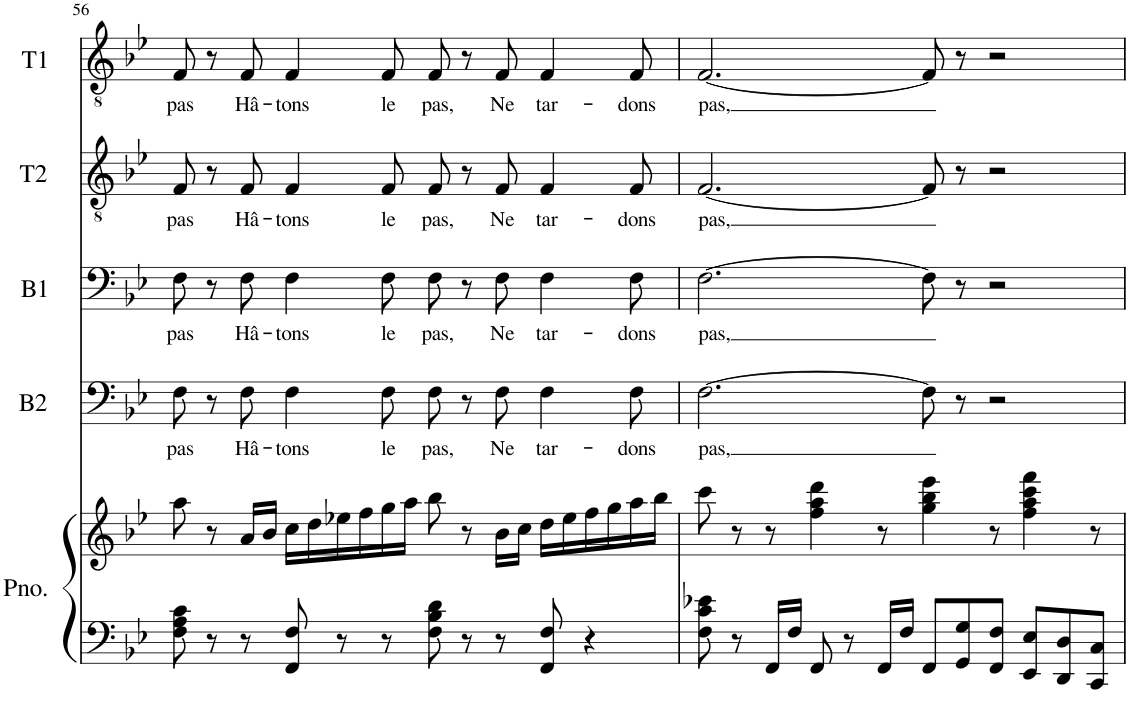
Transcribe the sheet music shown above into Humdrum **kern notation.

**kern	**kern	**kern	**text	**kern	**text	**kern	**text	**kern	**text
*part5	*part5	*part4	*part4	*part3	*part3	*part2	*part2	*part1	*part1
*staff6	*staff5	*staff4	*staff4	*staff3	*staff3	*staff2	*staff2	*staff1	*staff1
*I"Piano	*	*I"B2	*	*I"B1	*	*I"T2	*	*I"T1	*
*I'Pno.	*	*I'B2	*	*I'B1	*	*I'T2	*	*I'T1	*
!!LO:PB:g=z
*clefF4	*clefG2	*clefF4	*	*clefF4	*	*clefGv2	*	*clefGv2	*
*k[b-e-]	*k[b-e-]	*k[b-e-]	*	*k[b-e-]	*	*k[b-e-]	*	*k[b-e-]	*
*M12/8	*M12/8	*M12/8	*	*M12/8	*	*M12/8	*	*M12/8	*
=56	=56	=56	=56	=56	=56	=56	=56	=56	=56
!	!	!	!LO:LY:b	!	!LO:LY:b	!	!LO:LY:b	!	!LO:LY:b
8F\ 8A\ 8c\	8aa\	8F\	pas	8F\	pas	8F/	pas	8F/	pas
8r	8r	8r	.	8r	.	8r	.	8r	.
!	!	!	!LO:LY:b	!	!LO:LY:b	!	!LO:LY:b	!	!LO:LY:b
8r	16a/LL	8F\	Hâ-	8F\	Hâ-	8F/	Hâ-	8F/	Hâ-
.	16b-/JJ	.	.	.	.	.	.	.	.
!	!	!	!LO:LY:b	!	!LO:LY:b	!	!LO:LY:b	!	!LO:LY:b
8FF/ 8F/	16cc\LL	4F\	-tons	4F\	-tons	4F/	-tons	4F/	-tons
.	16dd\	.	.	.	.	.	.	.	.
8r	16ee-X\	.	.	.	.	.	.	.	.
.	16ff\	.	.	.	.	.	.	.	.
!	!	!	!LO:LY:b	!	!LO:LY:b	!	!LO:LY:b	!	!LO:LY:b
8r	16gg\	8F\	le	8F\	le	8F/	le	8F/	le
.	16aa\JJ	.	.	.	.	.	.	.	.
!	!	!	!LO:LY:b	!	!LO:LY:b	!	!LO:LY:b	!	!LO:LY:b
8F\ 8B-\ 8d\	8bb-\	8F\	pas,	8F\	pas,	8F/	pas,	8F/	pas,
8r	8r	8r	.	8r	.	8r	.	8r	.
!	!	!	!LO:LY:b	!	!LO:LY:b	!	!LO:LY:b	!	!LO:LY:b
8r	16b-\LL	8F\	Ne	8F\	Ne	8F/	Ne	8F/	Ne
.	16cc\JJ	.	.	.	.	.	.	.	.
!	!	!	!LO:LY:b	!	!LO:LY:b	!	!LO:LY:b	!	!LO:LY:b
8FF/ 8F/	16dd\LL	4F\	tar-	4F\	tar-	4F/	tar-	4F/	tar-
.	16ee-\	.	.	.	.	.	.	.	.
4r	16ff\	.	.	.	.	.	.	.	.
.	16gg\	.	.	.	.	.	.	.	.
!	!	!	!LO:LY:b	!	!LO:LY:b	!	!LO:LY:b	!	!LO:LY:b
.	16aa\	8F\	-dons	8F\	-dons	8F/	-dons	8F/	-dons
.	16bb-\JJ	.	.	.	.	.	.	.	.
=57	=57	=57	=57	=57	=57	=57	=57	=57	=57
!	!	!	!LO:LY:b	!	!LO:LY:b	!	!LO:LY:b	!	!LO:LY:b
8F\ 8c\ 8e-X\	8ccc\	[2.F\	pas,	[2.F\	pas,	[2.F/	pas,	[2.F/	pas,
8r	8r	.	.	.	.	.	.	.	.
16FF/LL	8r	.	.	.	.	.	.	.	.
16F/JJ	.	.	.	.	.	.	.	.	.
8FF/	4ff\ 4aa\ 4ddd\	.	.	.	.	.	.	.	.
8r	.	.	.	.	.	.	.	.	.
16FF/LL	8r	.	.	.	.	.	.	.	.
16F/JJ	.	.	.	.	.	.	.	.	.
8FF/L	4gg\ 4bb-\ 4eee-\	8F\]	.	8F\]	.	8F/]	.	8F/]	.
8GG/ 8G/	.	8r	.	8r	.	8r	.	8r	.
8FF/ 8F/J	8r	2r	.	2r	.	2r	.	2r	.
8EE-/ 8E-/L	4ff\ 4aa\ 4ccc\ 4fff\	.	.	.	.	.	.	.	.
8DD/ 8D/	.	.	.	.	.	.	.	.	.
8CC/ 8C/J	8r	.	.	.	.	.	.	.	.
=	=	=	=	=	=	=	=	=	=
*-	*-	*-	*-	*-	*-	*-	*-	*-	*-
